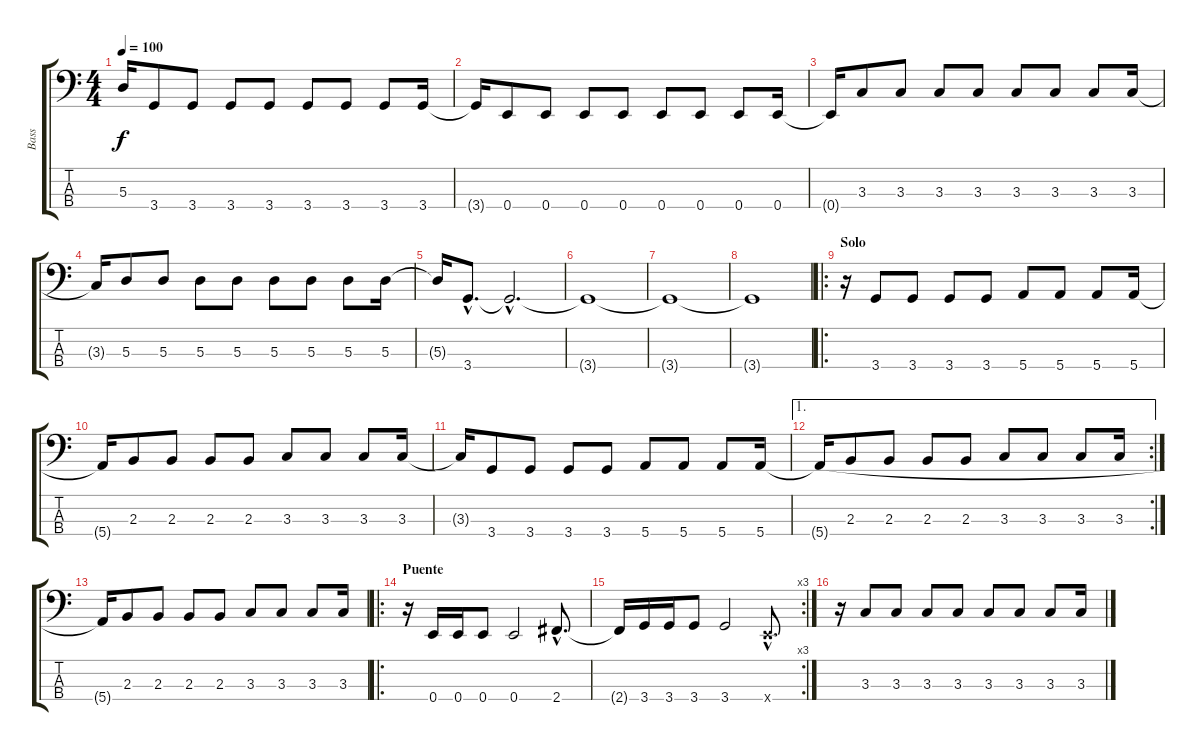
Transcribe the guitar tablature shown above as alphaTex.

\track ("Bass" "Bass") {instrument electricbasspick}
\staff {score tabs}
\tuning (G2 D2 A1 E1) {hide}
\ts (4 4)
\tempo 100
\clef f4
\ks c
5.3{t}.16{dy f} 3.4.8 3.4.8 3.4.8 3.4.8 3.4.8 3.4.8 3.4.8 3.4.16 |
3.4{t}.16 0.4.8 0.4.8 0.4.8 0.4.8 0.4.8 0.4.8 0.4.8 0.4.16 |
0.4{t}.16 3.3.8 3.3.8 3.3.8 3.3.8 3.3.8 3.3.8 3.3.8 3.3.16 |
3.3{t}.16 5.3.8 5.3.8 5.3.8 5.3.8 5.3.8 5.3.8 5.3.8 5.3.16 |
5.3{t}.16 3.4{hac}.8{d} 3.4{hac t}.2{d} |
3.4{t}.1 |
3.4{t}.1 |
3.4{t}.1 |
\ro
\section ("" "Solo")
r.16 3.4.8 3.4.8 3.4.8 3.4.8 5.4.8 5.4.8 5.4.8 5.4.16 |
5.4{t}.16 2.3.8 2.3.8 2.3.8 2.3.8 3.3.8 3.3.8 3.3.8 3.3.16 |
3.3{t}.16 3.4.8 3.4.8 3.4.8 3.4.8 5.4.8 5.4.8 5.4.8 5.4.16 |
\ae 1
\rc 2
5.4{t}.16 2.3.8 2.3.8 2.3.8 2.3.8 3.3.8 3.3.8 3.3.8 3.3.16 |
5.4{t}.16 2.3.8 2.3.8 2.3.8 2.3.8 3.3.8 3.3.8 3.3.8 3.3.16 |
\ro
\section ("" "Puente")
r.16 0.4.16 0.4.16 0.4.8 0.4.2 2.4{hac}.8{d} |
\rc 3
2.4{t}.16 3.4.16 3.4.16 3.4.8 3.4.2 0.4{hac x}.8{d} |
r.16 3.3.8 3.3.8 3.3.8 3.3.8 3.3.8 3.3.8 3.3.8 3.3.16
